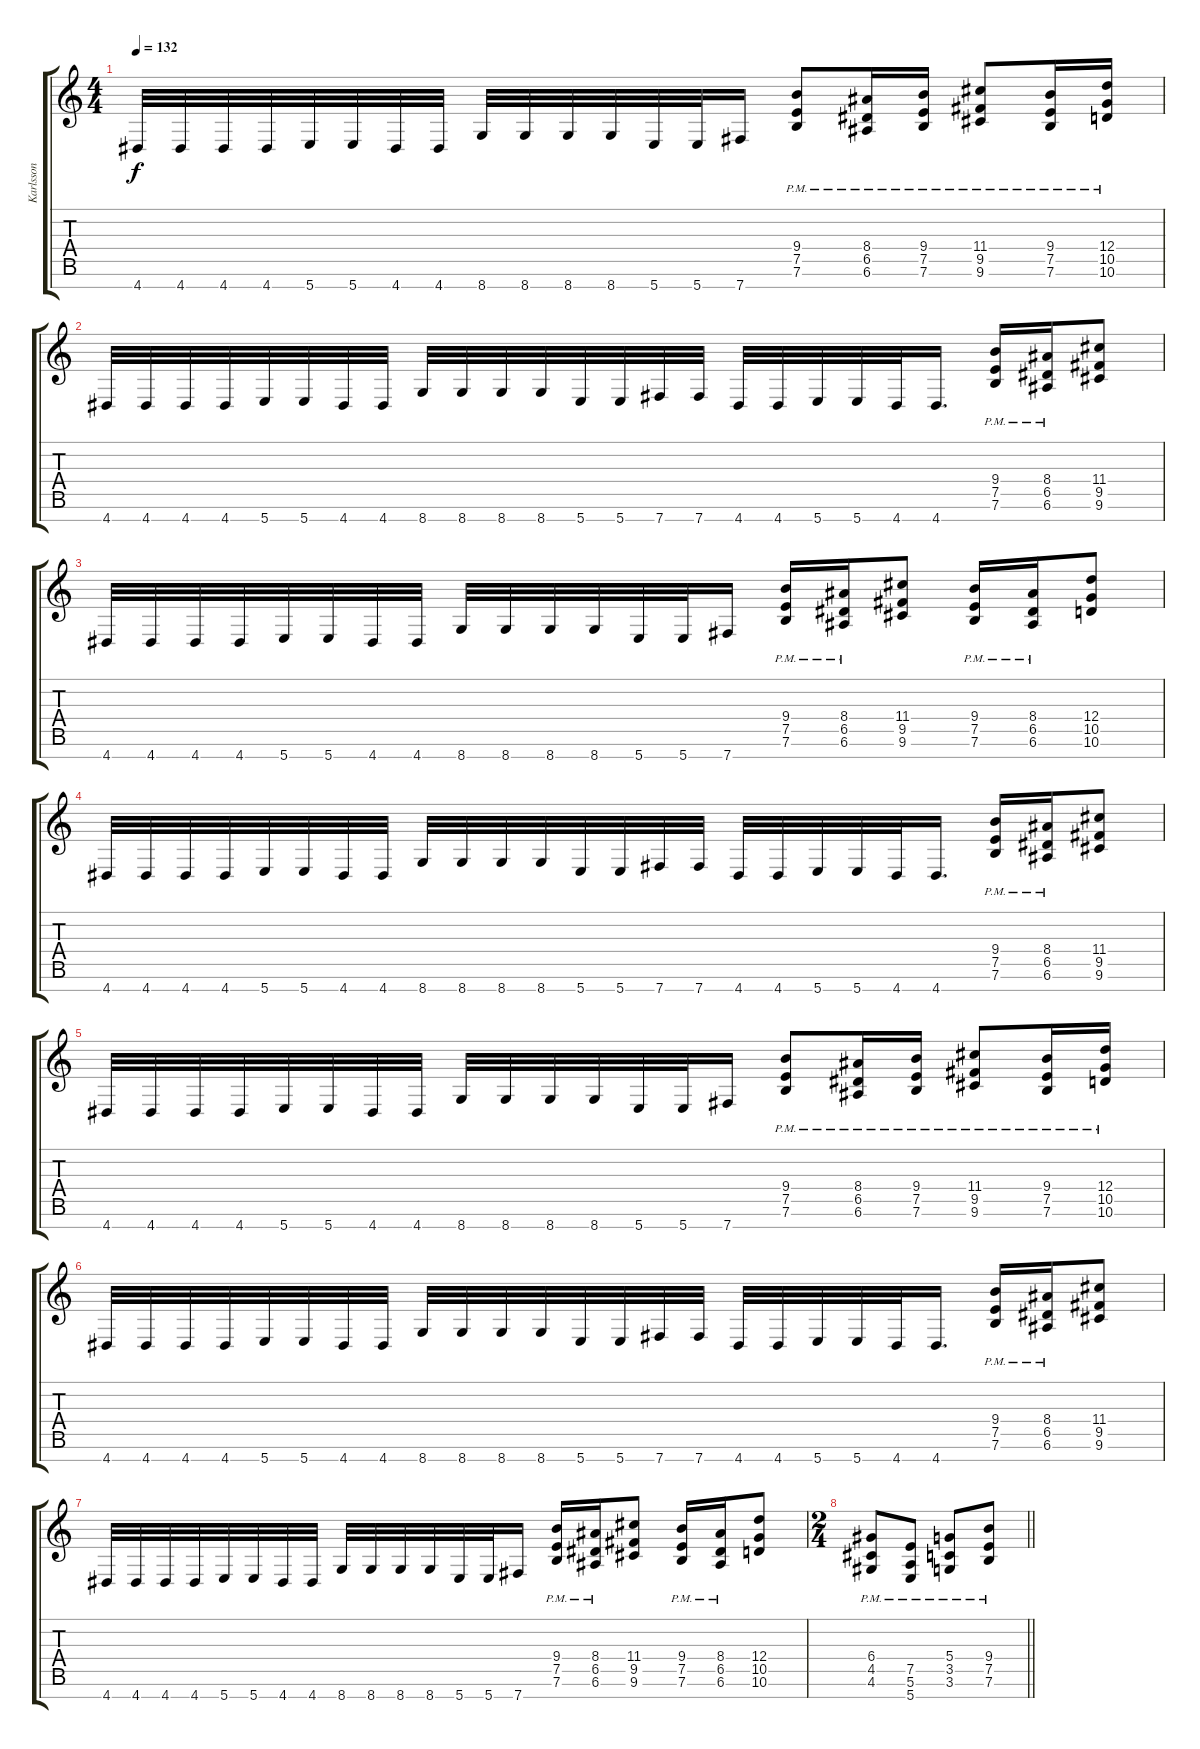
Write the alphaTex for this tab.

\track ("Karlsson" "Karlsson") {instrument distortionguitar}
\staff {score tabs}
\tuning (E4 B3 G3 D3 A2 E2 B1) {hide}
\ts (4 4)
\tempo 132
\clef g2
\ks c
4.7.32{dy f} 4.7.32 4.7.32 4.7.32 5.7.32 5.7.32 4.7.32 4.7.32 8.7.32 8.7.32 8.7.32 8.7.32 5.7.32 5.7.32 7.7.16 (9.4{pm} 7.5{pm} 7.6{pm}).8 (8.4{pm} 6.5{pm} 6.6{pm}).16 (9.4{pm} 7.5{pm} 7.6{pm}).16 (11.4{pm} 9.5{pm} 9.6{pm}).8 (9.4{pm} 7.5{pm} 7.6{pm}).16 (12.4{pm} 10.5{pm} 10.6{pm}).16 |
4.7.32 4.7.32 4.7.32 4.7.32 5.7.32 5.7.32 4.7.32 4.7.32 8.7.32 8.7.32 8.7.32 8.7.32 5.7.32 5.7.32 7.7.32 7.7.32 4.7.32 4.7.32 5.7.32 5.7.32 4.7.32 4.7.16{d} (9.4{pm} 7.5{pm} 7.6{pm}).16 (8.4{pm} 6.5{pm} 6.6{pm}).16 (11.4 9.5 9.6).8 |
4.7.32 4.7.32 4.7.32 4.7.32 5.7.32 5.7.32 4.7.32 4.7.32 8.7.32 8.7.32 8.7.32 8.7.32 5.7.32 5.7.32 7.7.16 (9.4{pm} 7.5{pm} 7.6{pm}).16 (8.4{pm} 6.5{pm} 6.6{pm}).16 (11.4 9.5 9.6).8 (9.4{pm} 7.5{pm} 7.6{pm}).16 (8.4{pm} 6.5{pm} 6.6{pm}).16 (12.4 10.5 10.6).8 |
4.7.32 4.7.32 4.7.32 4.7.32 5.7.32 5.7.32 4.7.32 4.7.32 8.7.32 8.7.32 8.7.32 8.7.32 5.7.32 5.7.32 7.7.32 7.7.32 4.7.32 4.7.32 5.7.32 5.7.32 4.7.32 4.7.16{d} (9.4{pm} 7.5{pm} 7.6{pm}).16 (8.4{pm} 6.5{pm} 6.6{pm}).16 (11.4 9.5 9.6).8 |
4.7.32 4.7.32 4.7.32 4.7.32 5.7.32 5.7.32 4.7.32 4.7.32 8.7.32 8.7.32 8.7.32 8.7.32 5.7.32 5.7.32 7.7.16 (9.4{pm} 7.5{pm} 7.6{pm}).8 (8.4{pm} 6.5{pm} 6.6{pm}).16 (9.4{pm} 7.5{pm} 7.6{pm}).16 (11.4{pm} 9.5{pm} 9.6{pm}).8 (9.4{pm} 7.5{pm} 7.6{pm}).16 (12.4{pm} 10.5{pm} 10.6{pm}).16 |
4.7.32 4.7.32 4.7.32 4.7.32 5.7.32 5.7.32 4.7.32 4.7.32 8.7.32 8.7.32 8.7.32 8.7.32 5.7.32 5.7.32 7.7.32 7.7.32 4.7.32 4.7.32 5.7.32 5.7.32 4.7.32 4.7.16{d} (9.4{pm} 7.5{pm} 7.6{pm}).16 (8.4{pm} 6.5{pm} 6.6{pm}).16 (11.4 9.5 9.6).8 |
4.7.32 4.7.32 4.7.32 4.7.32 5.7.32 5.7.32 4.7.32 4.7.32 8.7.32 8.7.32 8.7.32 8.7.32 5.7.32 5.7.32 7.7.16 (9.4{pm} 7.5{pm} 7.6{pm}).16 (8.4{pm} 6.5{pm} 6.6{pm}).16 (11.4 9.5 9.6).8 (9.4{pm} 7.5{pm} 7.6{pm}).16 (8.4{pm} 6.5{pm} 6.6{pm}).16 (12.4 10.5 10.6).8 |
\ts (2 4)
\barLineRight lightlight
(6.4{pm} 4.5{pm} 4.6{pm}).8 (7.5{pm} 5.6{pm} 5.7{pm}).8 (5.4{pm} 3.5{pm} 3.6{pm}).8 (9.4{pm} 7.5{pm} 7.6{pm}).8
